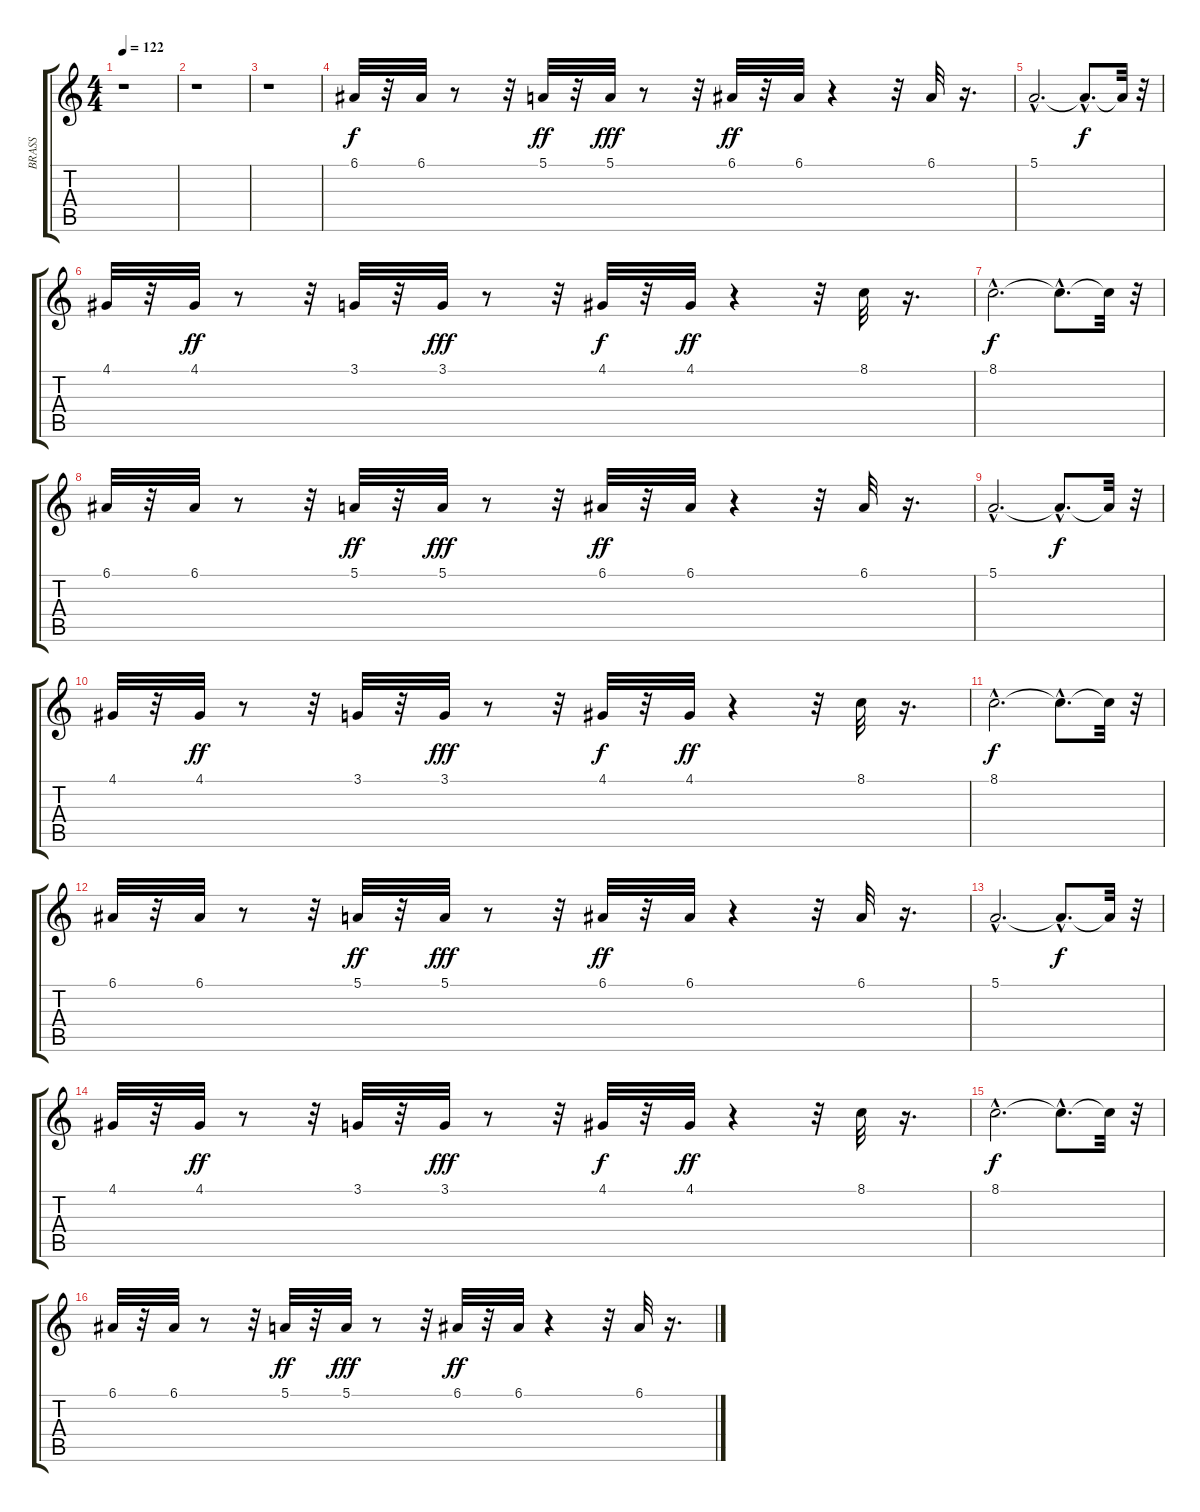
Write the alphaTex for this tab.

\track ("BRASS" "BRASS") {instrument brasssection}
\staff {score tabs}
\tuning (E4 B3 G3 D3 A2 E2) {hide}
\ts (4 4)
\tempo 122
\clef g2
\ks c
r.1{dy ff} |
r.1 |
r.1 |
6.1.32{dy f} r.32 6.1.32 r.8 r.32 5.1.32{dy ff} r.32 5.1.32{dy fff} r.8 r.32 6.1.32{dy ff} r.32 6.1.32 r.4 r.32 6.1.32 r.16{d} |
5.1{hac}.2{d} 5.1{hac t}.8{d dy f} 5.1{t}.32 r.32 |
4.1.32 r.32 4.1.32{dy ff} r.8 r.32 3.1.32 r.32 3.1.32{dy fff} r.8 r.32 4.1.32{dy f} r.32 4.1.32{dy ff} r.4 r.32 8.1.32 r.16{d} |
8.1{hac}.2{d dy f} 8.1{hac t}.8{d} 8.1{t}.32 r.32 |
6.1.32 r.32 6.1.32 r.8 r.32 5.1.32{dy ff} r.32 5.1.32{dy fff} r.8 r.32 6.1.32{dy ff} r.32 6.1.32 r.4 r.32 6.1.32 r.16{d} |
5.1{hac}.2{d} 5.1{hac t}.8{d dy f} 5.1{t}.32 r.32 |
4.1.32 r.32 4.1.32{dy ff} r.8 r.32 3.1.32 r.32 3.1.32{dy fff} r.8 r.32 4.1.32{dy f} r.32 4.1.32{dy ff} r.4 r.32 8.1.32 r.16{d} |
8.1{hac}.2{d dy f} 8.1{hac t}.8{d} 8.1{t}.32 r.32 |
6.1.32 r.32 6.1.32 r.8 r.32 5.1.32{dy ff} r.32 5.1.32{dy fff} r.8 r.32 6.1.32{dy ff} r.32 6.1.32 r.4 r.32 6.1.32 r.16{d} |
5.1{hac}.2{d} 5.1{hac t}.8{d dy f} 5.1{t}.32 r.32 |
4.1.32 r.32 4.1.32{dy ff} r.8 r.32 3.1.32 r.32 3.1.32{dy fff} r.8 r.32 4.1.32{dy f} r.32 4.1.32{dy ff} r.4 r.32 8.1.32 r.16{d} |
8.1{hac}.2{d dy f} 8.1{hac t}.8{d} 8.1{t}.32 r.32 |
6.1.32 r.32 6.1.32 r.8 r.32 5.1.32{dy ff} r.32 5.1.32{dy fff} r.8 r.32 6.1.32{dy ff} r.32 6.1.32 r.4 r.32 6.1.32 r.16{d}
